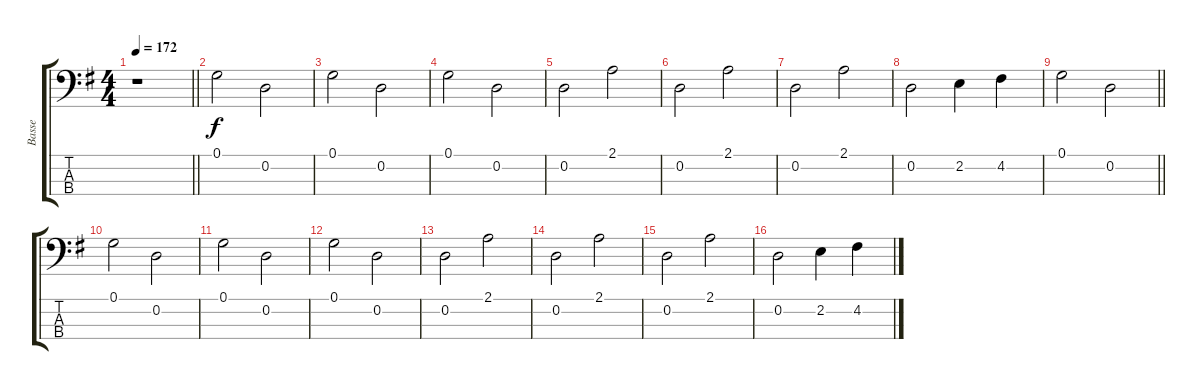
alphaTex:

\track ("Basse" "Basse") {instrument electricbassfinger}
\staff {score tabs}
\tuning (G2 D2 A1 E1) {hide}
\ts (4 4)
\tempo 172
\clef f4
\barLineRight lightlight
\ks g
r.1{dy f} |
0.1.2 0.2.2 |
0.1.2 0.2.2 |
0.1.2 0.2.2 |
0.2.2 2.1.2 |
0.2.2 2.1.2 |
0.2.2 2.1.2 |
0.2.2 2.2.4 4.2.4 |
\barLineRight lightlight
0.1.2 0.2.2 |
0.1.2 0.2.2 |
0.1.2 0.2.2 |
0.1.2 0.2.2 |
0.2.2 2.1.2 |
0.2.2 2.1.2 |
0.2.2 2.1.2 |
0.2.2 2.2.4 4.2.4
